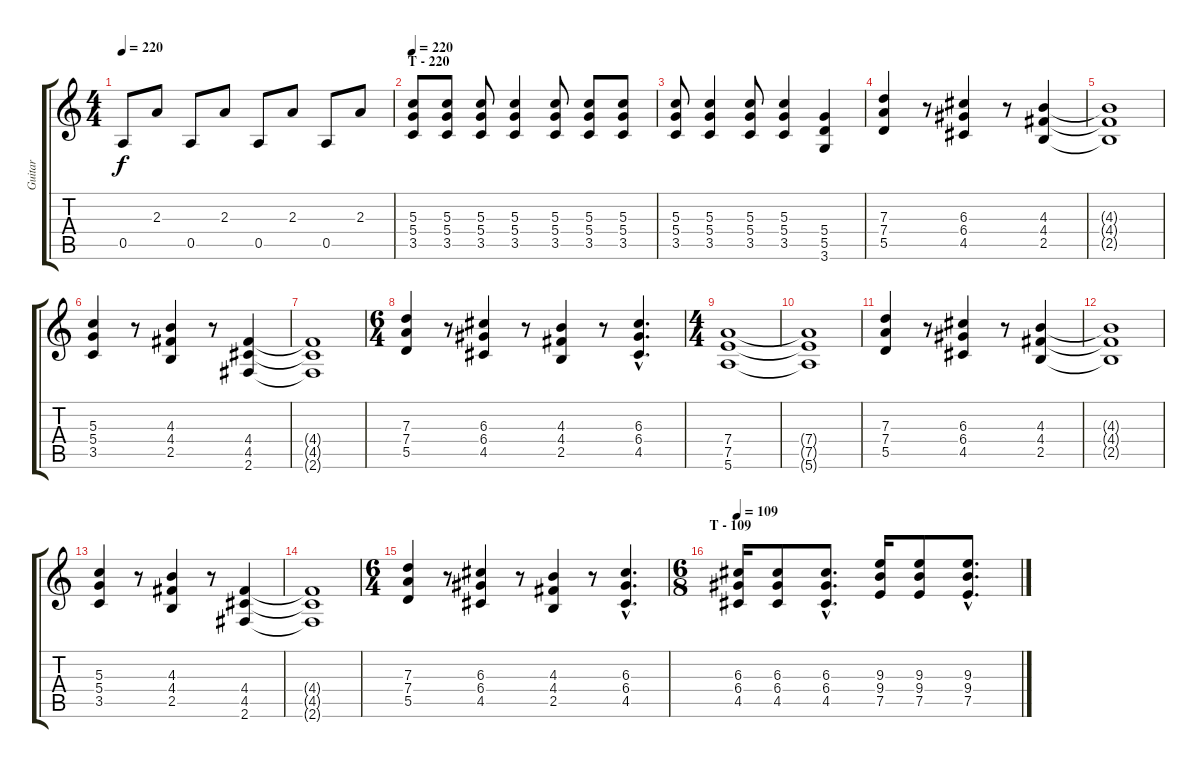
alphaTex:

\track ("Guitar" "Guitar") {instrument overdrivenguitar}
\staff {score tabs}
\tuning (E4 B3 G3 D3 A2 E2) {hide}
\ts (4 4)
\tempo 220
\clef g2
\ks c
0.5.8{dy f} 2.3.8 0.5.8 2.3.8 0.5.8 2.3.8 0.5.8 2.3.8 |
\section ("" "T - 220")
\tempo 220
(5.3 5.4 3.5).8{instrument overdrivenguitar} (5.3 5.4 3.5).8 (5.3 5.4 3.5).8 (5.3 5.4 3.5).4 (5.3 5.4 3.5).8 (5.3 5.4 3.5).8 (5.3 5.4 3.5).8 |
(5.3 5.4 3.5).8 (5.3 5.4 3.5).4 (5.3 5.4 3.5).8 (5.3 5.4 3.5).4 (5.4 5.5 3.6).4 |
(7.3 7.4 5.5).4 r.8 (6.3 6.4 4.5).4 r.8 (4.3 4.4 2.5).4 |
(4.3{t} 4.4{t} 2.5{t}).1 |
(5.3 5.4 3.5).4 r.8 (4.3 4.4 2.5).4 r.8 (4.4 4.5 2.6).4 |
(4.4{t} 4.5{t} 2.6{t}).1 |
\ts (6 4)
(7.3 7.4 5.5).4 r.8 (6.3 6.4 4.5).4 r.8 (4.3 4.4 2.5).4 r.8 (6.3{hac} 6.4{hac} 4.5{hac}).4{d} |
\ts (4 4)
(7.4 7.5 5.6).1 |
(7.4{t} 7.5{t} 5.6{t}).1 |
(7.3 7.4 5.5).4 r.8 (6.3 6.4 4.5).4 r.8 (4.3 4.4 2.5).4 |
(4.3{t} 4.4{t} 2.5{t}).1 |
(5.3 5.4 3.5).4 r.8 (4.3 4.4 2.5).4 r.8 (4.4 4.5 2.6).4 |
(4.4{t} 4.5{t} 2.6{t}).1 |
\ts (6 4)
(7.3 7.4 5.5).4 r.8 (6.3 6.4 4.5).4 r.8 (4.3 4.4 2.5).4 r.8 (6.3{hac} 6.4{hac} 4.5{hac}).4{d} |
\ts (6 8)
\section ("" "T - 109")
\tempo 109
(6.3 6.4 4.5).16 (6.3 6.4 4.5).8 (6.3{hac} 6.4{hac} 4.5{hac}).8{d} (9.3 9.4 7.5).16 (9.3 9.4 7.5).8 (9.3{hac} 9.4{hac} 7.5{hac}).8{d}
